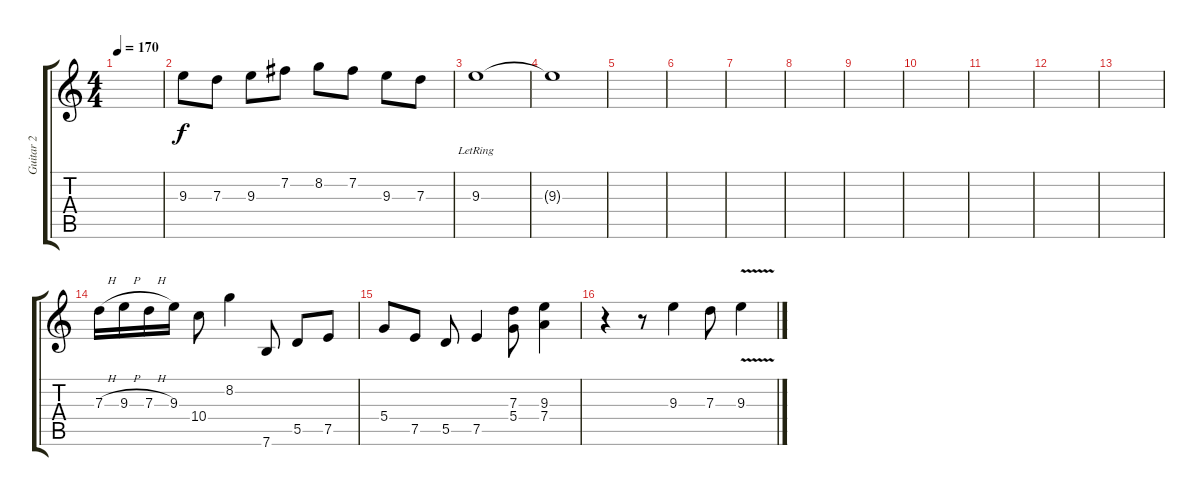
\track ("Guitar 2" "Guitar 2") {instrument distortionguitar}
\staff {score tabs}
\tuning (E4 B3 G3 D3 A2 E2) {hide}
\ts (4 4)
\tempo 170
\clef g2
\ks c
|
9.3.8 7.3.8 9.3.8 7.2.8 8.2.8 7.2.8 9.3.8 7.3.8 |
9.3{lr}.1 |
9.3{t}.1 |
|
|
|
|
|
|
|
|
|
7.3{h}.16 9.3{h}.16 7.3{h}.16 9.3.16 10.4.8 8.2.4 7.6.8 5.5.8 7.5.8 |
5.4.8 7.5.8 5.5.8 7.5.4 (7.3 5.4).8 (9.3 7.4).4 |
r.4 r.8 9.3.4 7.3.8 9.3{v}.4
